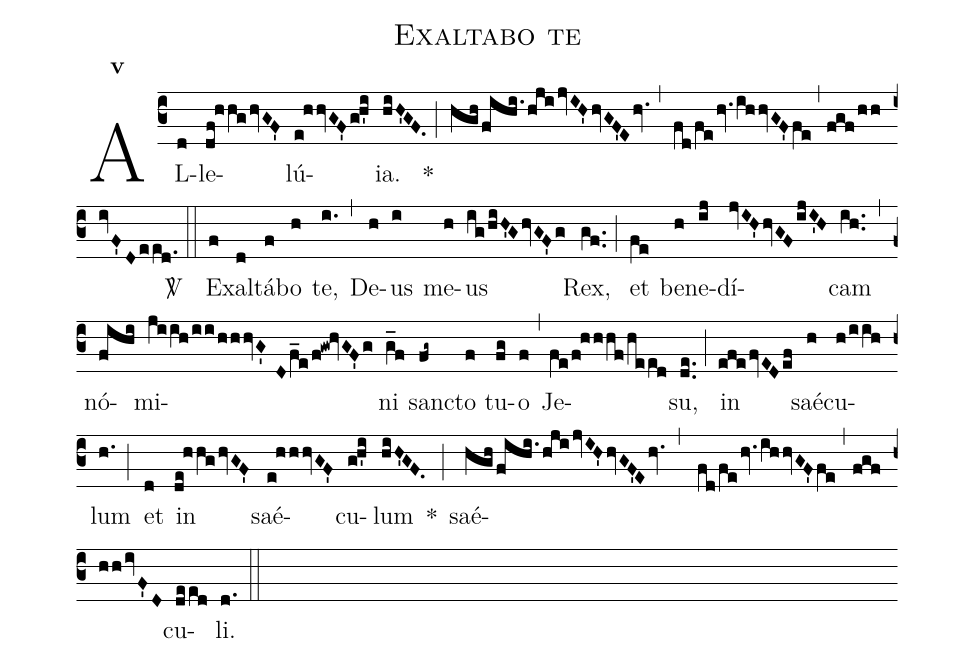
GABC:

name:Exaltabo te;
mode:5;
office-part:Alleluia;
%%
AL(c3d)le(df!hhghvGF')lú(e!hhvGF'g!h'i)ia.(hiH'GF.) *(;) (hgh/fihi./hjijvIH'hvGF'Ehv.,fd/fehv.ihhvGF'fe,fgf/hhivF'Deed.) <sp>V/</sp>(::) Ex(f)al(d)tá(f)bo(h) te,(i.) (,) De(h)us(i) me(h)us(ig/hiH'GhvGF'g) Rex,(gf..) (;) et(fe) be(h)ne(ij)dí(jvIH'hvGFijI'H)cam(ih..) (,) nó(fihi)mi(jiih/ii/hhhvG'Df_e/f!gw!hvGF'g)ni(g_f) san(fg~)cto(f) tu(fg)o(f) (,) Je(fe/f!hhhf/heed)su,(de..) (;) in(efefvEDef) saé(h)cu(h/iih)lum(h.) (;) et(d) in(de!hhghvGF') saé(e!hhhvGF')cu(g!h'i)lum(hiH'GF.) *(;) saé(hgh/fihi./hjijvIH'hvGF'Ehv.,fd/fehv.ihhvGF'fe,fgf/hhivF'D)cu(de/ed)li.(d.) (::)
